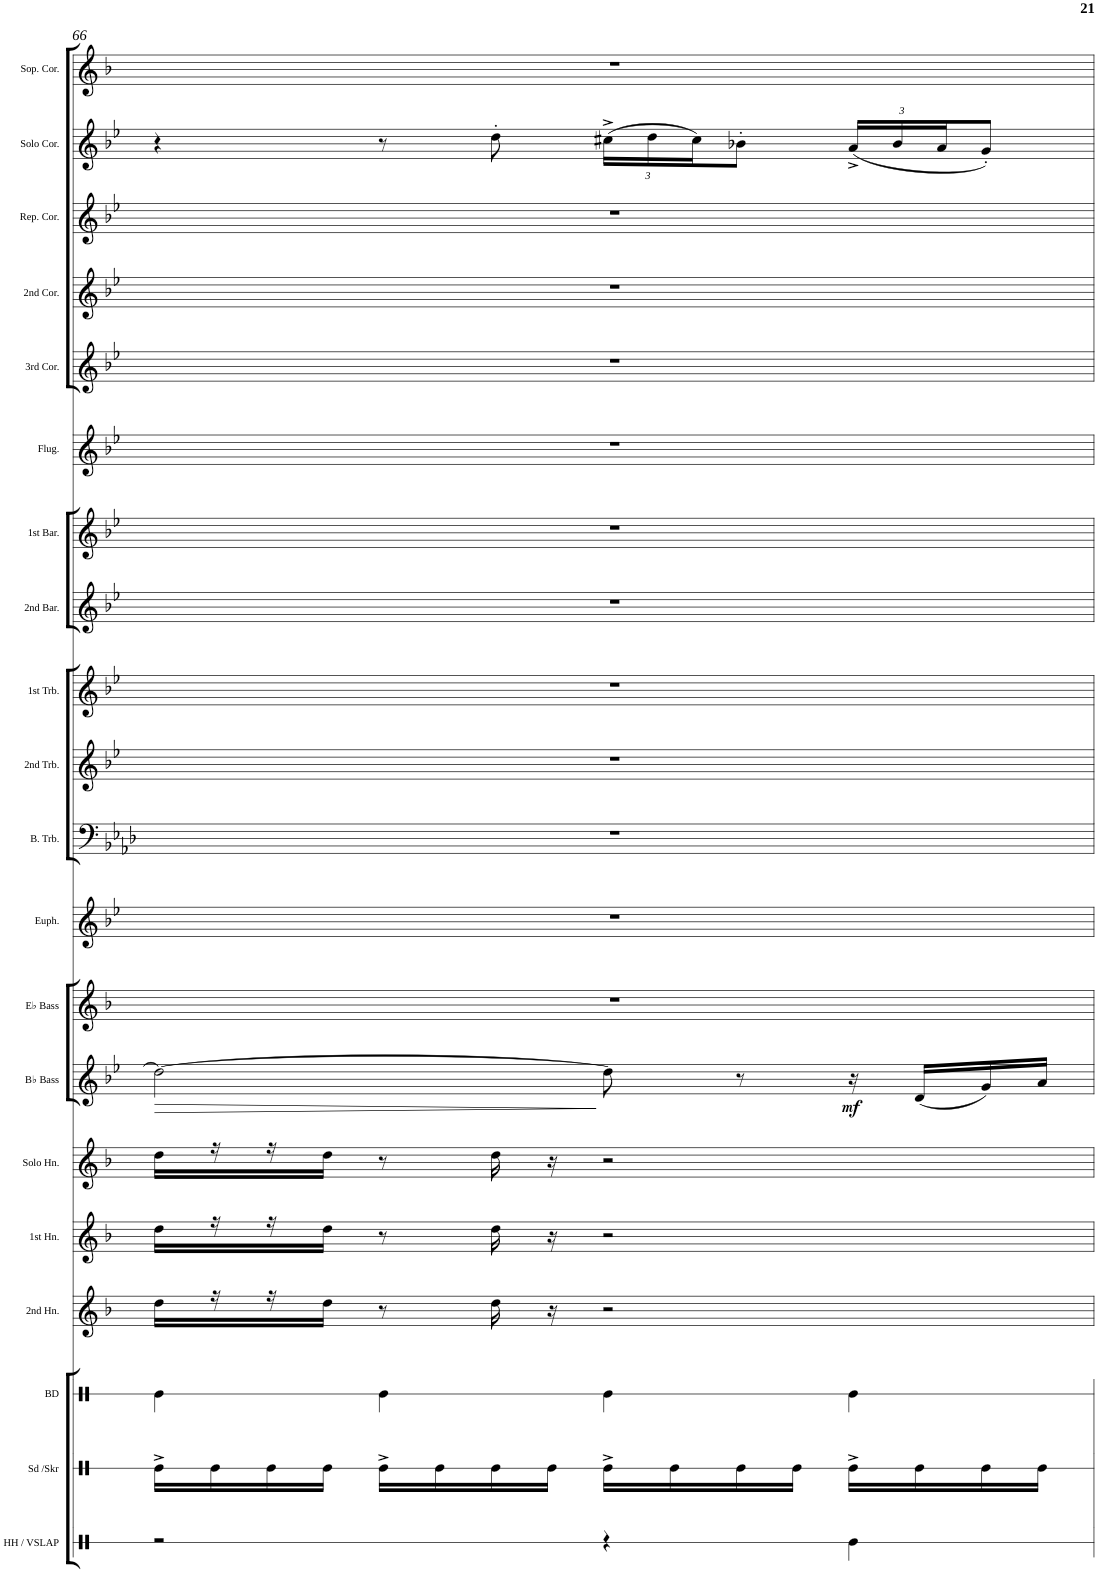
**kern	**kern	**kern	**kern	**kern	**kern	**kern	**dynam	**kern	**kern	**kern	**kern	**kern	**kern	**kern	**kern	**kern	**kern	**kern	**kern	**kern
*part20	*part19	*part18	*part17	*part16	*part15	*part14	*part14	*part13	*part12	*part11	*part10	*part9	*part8	*part7	*part6	*part5	*part4	*part3	*part2	*part1
*staff20	*staff19	*staff18	*staff17	*staff16	*staff15	*staff14	*staff14	*staff13	*staff12	*staff11	*staff10	*staff9	*staff8	*staff7	*staff6	*staff5	*staff4	*staff3	*staff2	*staff1
*I"Hi-Hat Cymbal / Vibraslap	*I"Snare Drum / Shaker	*I"Bass Drum	*I"2nd Horn	*I"1st Horn	*I"Solo Horn	*I"Bb Bass	*	*I"Eb Bass	*I"Euphonium	*I"Bass Trombone	*I"2nd Trombone	*I"1st Trombone	*I"2nd Baritone	*I"1st Baritone	*I"Flugelhorn	*I"3rd Cornet	*I"2nd Cornet	*I"Repiano Cornet	*I"Solo Cornet	*I"Soprano Cornet
*I'HH / VSLAP	*I'Sd /Skr	*I'BD	*I'2nd Hn.	*I'1st Hn.	*I'Solo Hn.	*I'Bb Bass	*	*I'Eb Bass	*I'Euph.	*I'B. Trb.	*I'2nd Trb.	*I'1st Trb.	*I'2nd Bar.	*I'1st Bar.	*I'Flug.	*I'3rd Cor.	*I'2nd Cor.	*I'Rep. Cor.	*I'Solo Cor.	*I'Sop. Cor.
!!LO:PB:g=z
*clefX	*clefX	*clefX	*clefG2	*clefG2	*clefG2	*clefG2	*	*clefG2	*clefG2	*clefF4	*clefG2	*clefG2	*clefG2	*clefG2	*clefG2	*clefG2	*clefG2	*clefG2	*clefG2	*clefG2
*	*	*	*Trd5c9	*Trd5c9	*Trd5c9	*Trd15c26	*	*Trd12c21	*Trd8c14	*	*Trd8c14	*Trd8c14	*Trd8c14	*Trd8c14	*Trd1c2	*Trd1c2	*Trd1c2	*Trd1c2	*Trd1c2	*Trd-2c-3
*k[b-e-a-d-]	*k[b-e-a-d-]	*k[b-e-a-d-]	*k[b-]	*k[b-]	*k[b-]	*k[b-e-]	*	*k[b-]	*k[b-e-]	*k[b-e-a-d-]	*k[b-e-]	*k[b-e-]	*k[b-e-]	*k[b-e-]	*k[b-e-]	*k[b-e-]	*k[b-e-]	*k[b-e-]	*k[b-e-]	*k[b-]
*A-:	*A-:	*A-:	*F:	*F:	*F:	*B-:	*	*F:	*B-:	*A-:	*B-:	*B-:	*B-:	*B-:	*B-:	*B-:	*B-:	*B-:	*B-:	*F:
*M4/4	*M4/4	*M4/4	*M4/4	*M4/4	*M4/4	*M4/4	*	*M4/4	*M4/4	*M4/4	*M4/4	*M4/4	*M4/4	*M4/4	*M4/4	*M4/4	*M4/4	*M4/4	*M4/4	*M4/4
=66	=66	=66	=66	=66	=66	=66	=66	=66	=66	=66	=66	=66	=66	=66	=66	=66	=66	=66	=66	=66
2r	16Re^\LL	4Re\	16dd\LL	16dd\LL	16dd\LL	2dd\_	.	1r	1r	1r	1r	1r	1r	1r	1r	1r	1r	1r	4r	1r
.	16Re\	.	16r	16r	16r	.	.	.	.	.	.	.	.	.	.	.	.	.	.	.
.	16Re\	.	16r	16r	16r	.	.	.	.	.	.	.	.	.	.	.	.	.	.	.
.	16Re\JJ	.	16dd\JJ	16dd\JJ	16dd\JJ	.	.	.	.	.	.	.	.	.	.	.	.	.	.	.
.	16Re^\LL	4Re\	8r	8r	8r	.	.	.	.	.	.	.	.	.	.	.	.	.	8r	.
.	16Re\	.	.	.	.	.	.	.	.	.	.	.	.	.	.	.	.	.	.	.
.	16Re\	.	16dd\	16dd\	16dd\	.	.	.	.	.	.	.	.	.	.	.	.	.	8dd'>\	.
.	16Re\JJ	.	16r	16r	16r	.	.	.	.	.	.	.	.	.	.	.	.	.	.	.
*	*	*	*	*	*	*	*	*	*	*	*	*	*	*	*	*	*	*	*Xbrackettup	*
4r	16Re^\LL	4Re\	2r	2r	2r	8dd\]	.	.	.	.	.	.	.	.	.	.	.	.	(>24cc#X^>\LL	.
.	.	.	.	.	.	.	.	.	.	.	.	.	.	.	.	.	.	.	24dd\	.
.	16Re\	.	.	.	.	.	.	.	.	.	.	.	.	.	.	.	.	.	.	.
.	.	.	.	.	.	.	.	.	.	.	.	.	.	.	.	.	.	.	24cc#\J)	.
.	16Re\	.	.	.	.	8r	.	.	.	.	.	.	.	.	.	.	.	.	8b-X'>\J	.
.	16Re\JJ	.	.	.	.	.	.	.	.	.	.	.	.	.	.	.	.	.	.	.
!	!	!	!	!	!	!	!LO:DY:b	!	!	!	!	!	!	!	!	!	!	!	!	!
4Re\	16Re^\LL	4Re\	.	.	.	16r	mf	.	.	.	.	.	.	.	.	.	.	.	(<24a^</LL	.
.	.	.	.	.	.	.	.	.	.	.	.	.	.	.	.	.	.	.	24b-/	.
.	16Re\	.	.	.	.	(<16d/LL	.	.	.	.	.	.	.	.	.	.	.	.	.	.
.	.	.	.	.	.	.	.	.	.	.	.	.	.	.	.	.	.	.	24a/J	.
.	16Re\	.	.	.	.	16g/)	.	.	.	.	.	.	.	.	.	.	.	.	8g'</J)	.
.	16Re\JJ	.	.	.	.	16a/JJ	.	.	.	.	.	.	.	.	.	.	.	.	.	.
=	=	=	=	=	=	=	=	=	=	=	=	=	=	=	=	=	=	=	=	=
*-	*-	*-	*-	*-	*-	*-	*-	*-	*-	*-	*-	*-	*-	*-	*-	*-	*-	*-	*-	*-
